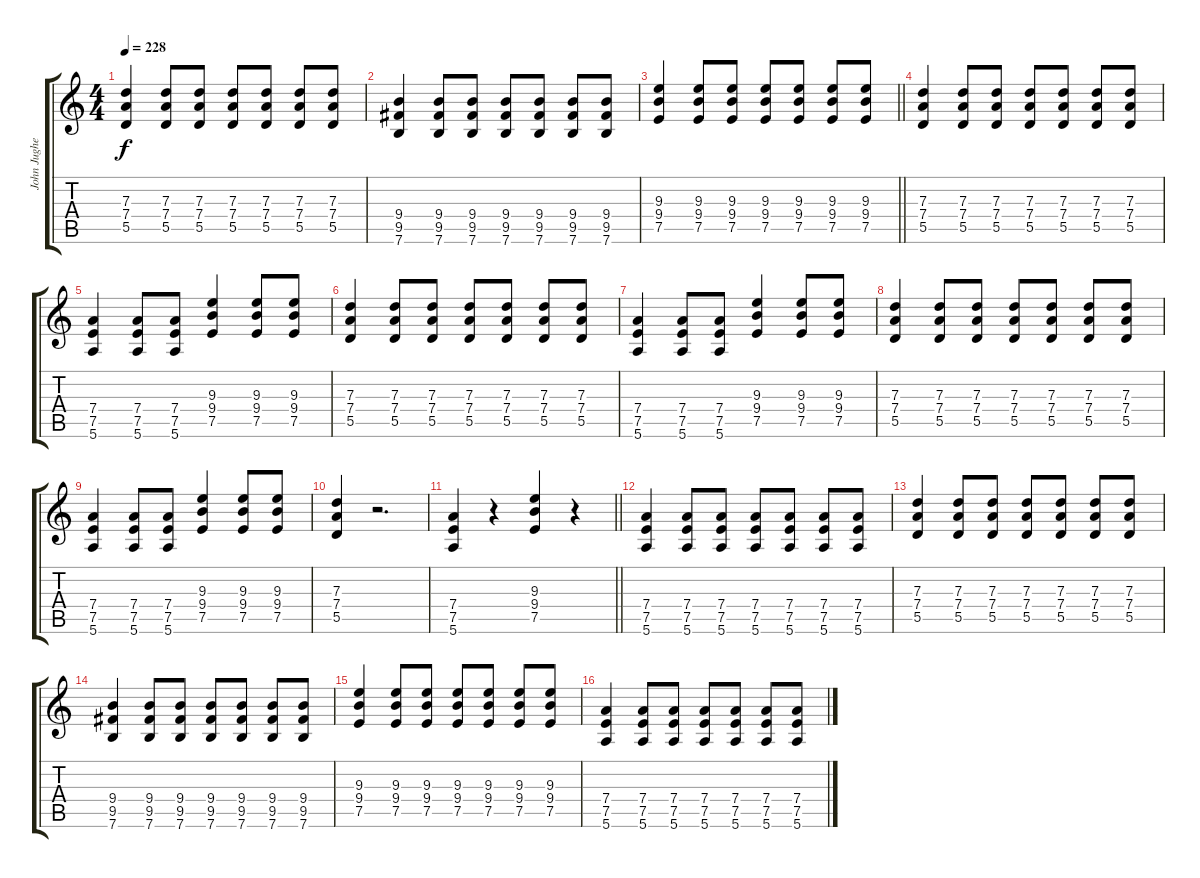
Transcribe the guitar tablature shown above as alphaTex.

\track ("John Jughead" "John Jughe") {instrument distortionguitar}
\staff {score tabs}
\tuning (E4 B3 G3 D3 A2 E2) {hide}
\ts (4 4)
\tempo 228
\clef g2
\ks c
(7.3 7.4 5.5).4{dy f} (7.3 7.4 5.5).8 (7.3 7.4 5.5).8 (7.3 7.4 5.5).8 (7.3 7.4 5.5).8 (7.3 7.4 5.5).8 (7.3 7.4 5.5).8 |
(9.4 9.5 7.6).4 (9.4 9.5 7.6).8 (9.4 9.5 7.6).8 (9.4 9.5 7.6).8 (9.4 9.5 7.6).8 (9.4 9.5 7.6).8 (9.4 9.5 7.6).8 |
\barLineRight lightlight
(9.3 9.4 7.5).4 (9.3 9.4 7.5).8 (9.3 9.4 7.5).8 (9.3 9.4 7.5).8 (9.3 9.4 7.5).8 (9.3 9.4 7.5).8 (9.3 9.4 7.5).8 |
\section ("" "")
(7.3 7.4 5.5).4 (7.3 7.4 5.5).8 (7.3 7.4 5.5).8 (7.3 7.4 5.5).8 (7.3 7.4 5.5).8 (7.3 7.4 5.5).8 (7.3 7.4 5.5).8 |
(7.4 7.5 5.6).4 (7.4 7.5 5.6).8 (7.4 7.5 5.6).8 (9.3 9.4 7.5).4 (9.3 9.4 7.5).8 (9.3 9.4 7.5).8 |
(7.3 7.4 5.5).4 (7.3 7.4 5.5).8 (7.3 7.4 5.5).8 (7.3 7.4 5.5).8 (7.3 7.4 5.5).8 (7.3 7.4 5.5).8 (7.3 7.4 5.5).8 |
(7.4 7.5 5.6).4 (7.4 7.5 5.6).8 (7.4 7.5 5.6).8 (9.3 9.4 7.5).4 (9.3 9.4 7.5).8 (9.3 9.4 7.5).8 |
(7.3 7.4 5.5).4 (7.3 7.4 5.5).8 (7.3 7.4 5.5).8 (7.3 7.4 5.5).8 (7.3 7.4 5.5).8 (7.3 7.4 5.5).8 (7.3 7.4 5.5).8 |
(7.4 7.5 5.6).4 (7.4 7.5 5.6).8 (7.4 7.5 5.6).8 (9.3 9.4 7.5).4 (9.3 9.4 7.5).8 (9.3 9.4 7.5).8 |
(7.3 7.4 5.5).4 r.2{d} |
\barLineRight lightlight
(7.4 7.5 5.6).4 r.4 (9.3 9.4 7.5).4 r.4 |
\section ("" "")
(7.4 7.5 5.6).4 (7.4 7.5 5.6).8 (7.4 7.5 5.6).8 (7.4 7.5 5.6).8 (7.4 7.5 5.6).8 (7.4 7.5 5.6).8 (7.4 7.5 5.6).8 |
(7.3 7.4 5.5).4 (7.3 7.4 5.5).8 (7.3 7.4 5.5).8 (7.3 7.4 5.5).8 (7.3 7.4 5.5).8 (7.3 7.4 5.5).8 (7.3 7.4 5.5).8 |
(9.4 9.5 7.6).4 (9.4 9.5 7.6).8 (9.4 9.5 7.6).8 (9.4 9.5 7.6).8 (9.4 9.5 7.6).8 (9.4 9.5 7.6).8 (9.4 9.5 7.6).8 |
(9.3 9.4 7.5).4 (9.3 9.4 7.5).8 (9.3 9.4 7.5).8 (9.3 9.4 7.5).8 (9.3 9.4 7.5).8 (9.3 9.4 7.5).8 (9.3 9.4 7.5).8 |
(7.4 7.5 5.6).4 (7.4 7.5 5.6).8 (7.4 7.5 5.6).8 (7.4 7.5 5.6).8 (7.4 7.5 5.6).8 (7.4 7.5 5.6).8 (7.4 7.5 5.6).8
